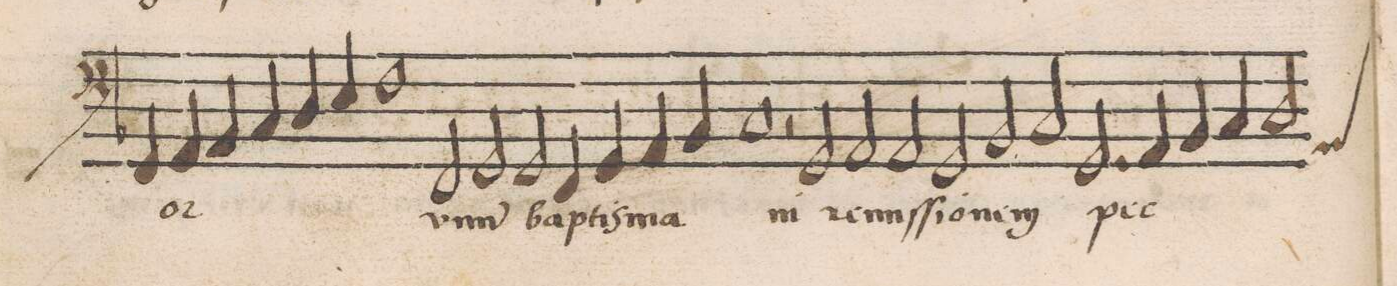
**kern	**text
*I"BASSVS	*
*clefF4	*
*k[b-]	*
*met(C|)	*
*M2/1	*
4GG/	-or
4AA/	.
4BB-/	.
4C/	.
4D/	.
4E/	.
1F\	.
=148-	=148-
2FF/	v-
2GG/	-nu(m)
2GG/	bap-
=149-	=149-
4FF/	-tis-
4GG/	.
4AA/	-ma
4BB-/	.
1C/	.
=150-	=150-
2r	.
2GG/	in
2AA/	re-
2AA/	-miſ-
=151-	=151-
2GG/	-ſi-
2BB-/	-o-
2C/	-nem
2.GG/	pec-
=152-	=152-
4AA/	.
4BB-/	.
4C/	.
*custos:AA	*
2D/	.
*-	*-
